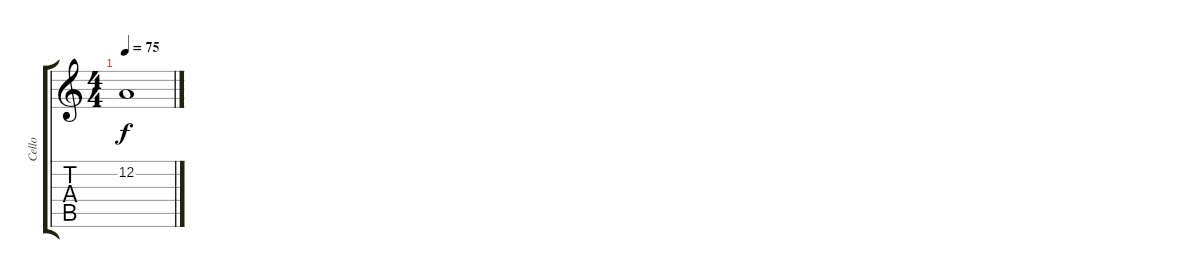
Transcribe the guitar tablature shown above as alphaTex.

\track ("Cello" "Cello") {instrument cello}
\staff {score tabs}
\tuning (D4 A3 F3 C3 G2 D2) {hide}
\ts (4 4)
\tempo 75
\clef g2
\ks c
12.2{t}.1{dy f}
